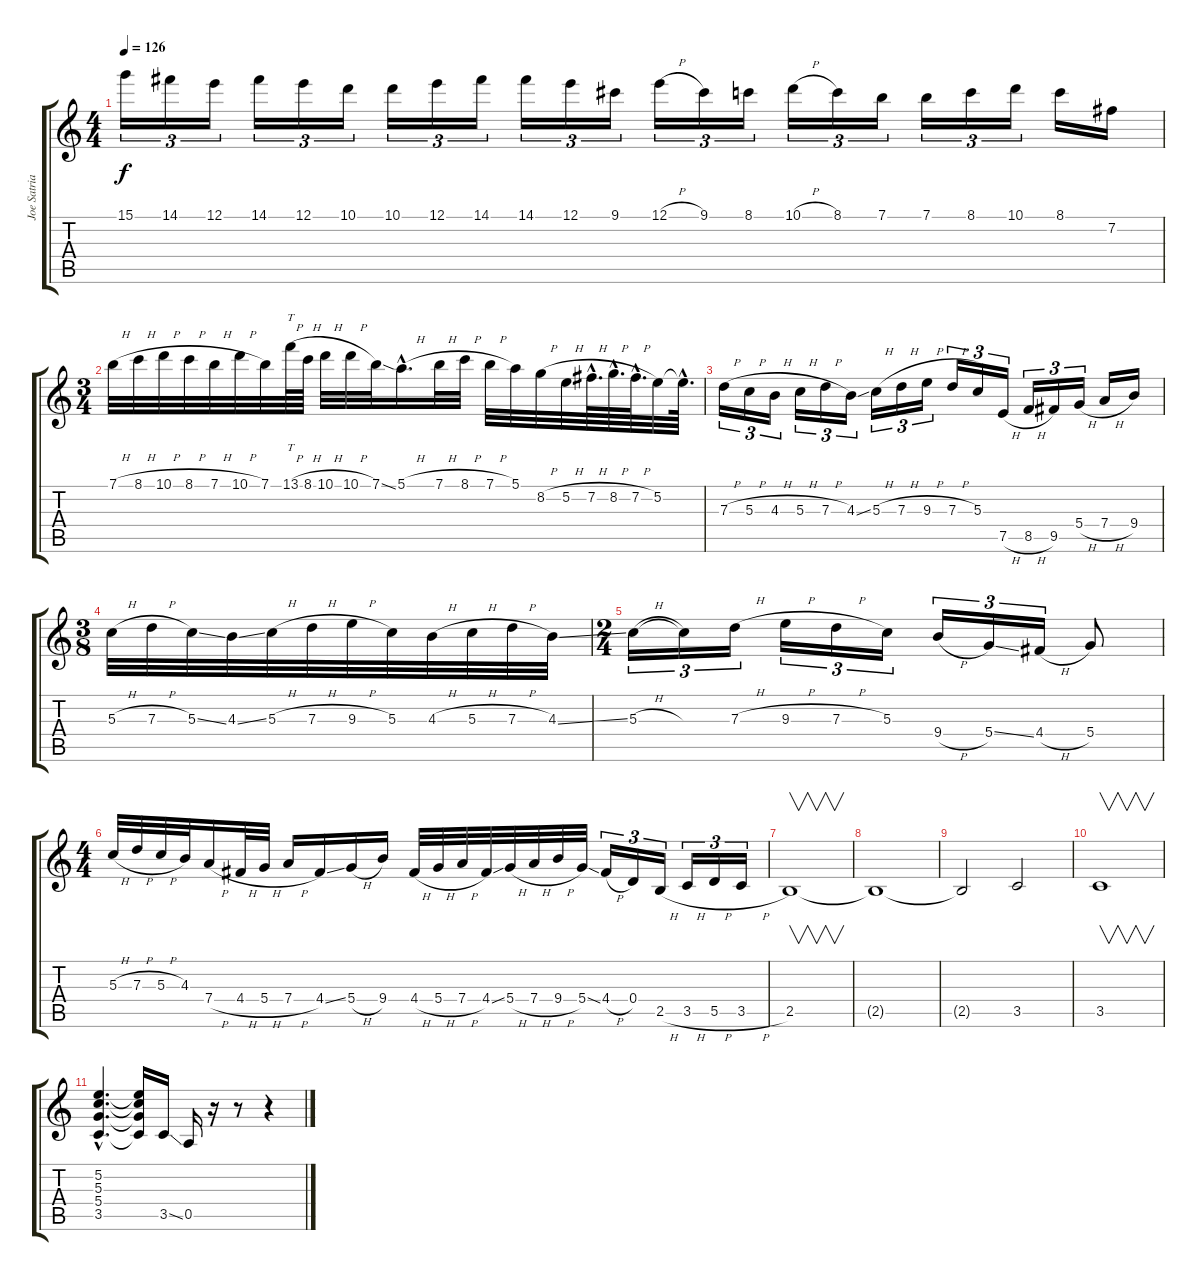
\track ("Joe Satriani" "Joe Satria") {instrument distortionguitar}
\staff {score tabs}
\tuning (E4 B3 G3 D3 A2 E2) {hide}
\ts (4 4)
\tempo 126
\clef g2
\ks c
15.1.16{tu (3 2) dy f} 14.1.16{tu (3 2)} 12.1.16{tu (3 2)} 14.1.16{tu (3 2)} 12.1.16{tu (3 2)} 10.1.16{tu (3 2)} 10.1.16{tu (3 2)} 12.1.16{tu (3 2)} 14.1.16{tu (3 2)} 14.1.16{tu (3 2)} 12.1.16{tu (3 2)} 9.1.16{tu (3 2)} 12.1{h}.16{tu (3 2)} 9.1.16{tu (3 2)} 8.1.16{tu (3 2)} 10.1{h}.16{tu (3 2)} 8.1.16{tu (3 2)} 7.1.16{tu (3 2)} 7.1.16{tu (3 2)} 8.1.16{tu (3 2)} 10.1.16{tu (3 2)} 8.1.16 7.2.16 |
\ts (3 4)
7.1{h}.32 8.1{h}.32 10.1{h}.32 8.1{h}.32 7.1{h}.32 10.1{h}.32 7.1.32 13.1{h}.64{tt} 8.1{h}.64 10.1{h}.32 10.1{h}.32 7.1{ss}.32 5.1{h hac}.16{d} 7.1{h}.32 8.1{h}.32 7.1{h}.32 5.1.32 8.2{h}.32 5.2{h}.32 7.2{h hac}.64{d} 8.2{h hac}.64{d} 7.2{h hac}.64{d} 5.2.32 5.2{hac t}.64{d} |
7.3{h}.16{tu (3 2)} 5.3{h}.16{tu (3 2)} 4.3{h}.16{tu (3 2)} 5.3{h}.16{tu (3 2)} 7.3{h}.16{tu (3 2)} 4.3{ss}.16{tu (3 2)} 5.3{h}.16{tu (3 2)} 7.3{h}.16{tu (3 2)} 9.3{h}.16{tu (3 2)} 7.3{h}.16{tu (3 2)} 5.3.16{tu (3 2)} 7.5{h}.16{tu (3 2)} 8.5{h}.16{tu (3 2)} 9.5.16{tu (3 2)} 5.4{h}.16{tu (3 2)} 7.4{h}.16 9.4.16 |
\ts (3 8)
5.3{h}.32 7.3{h}.32 5.3{ss}.32 4.3{ss}.32 5.3{h}.32 7.3{h}.32 9.3{h}.32 5.3.32 4.3{h}.32 5.3{h}.32 7.3{h}.32 4.3{ss}.32 |
\ts (2 4)
5.3{h}.16{tu (3 2)} 5.3{t}.16{tu (3 2)} 7.3{h}.16{tu (3 2)} 9.3{h}.16{tu (3 2)} 7.3{h}.16{tu (3 2)} 5.3.16{tu (3 2)} 9.4{h}.16{tu (3 2)} 5.4{ss}.16{tu (3 2)} 4.4{h}.16{tu (3 2)} 5.4.8 |
\ts (4 4)
5.3{h}.32 7.3{h}.32 5.3{h}.32 4.3.32 7.4{h}.16 4.4{h}.32 5.4{h}.32 7.4{h}.16 4.4{ss}.16 5.4{h}.16 9.4.16 4.4{h}.32 5.4{h}.32 7.4{h}.32 4.4{ss}.32 5.4{h}.32 7.4{h}.32 9.4{h}.32 5.4{ss}.32 4.4{h}.16{tu (3 2)} 0.4.16{tu (3 2)} 2.5{h}.16{tu (3 2)} 3.5{h}.16{tu (3 2)} 5.5{h}.16{tu (3 2)} 3.5{h}.16{tu (3 2)} |
2.5.1{v} |
2.5{t}.1 |
2.5{t}.2 3.5.2 |
3.5.1{v} |
(5.2{hac} 5.3{hac} 5.4{hac} 3.5{hac}).4{d} (5.2{t} 5.3{t} 5.4{t} 3.5{t}).16 3.5{ss}.16 0.5.16 r.16 r.8 r.4
